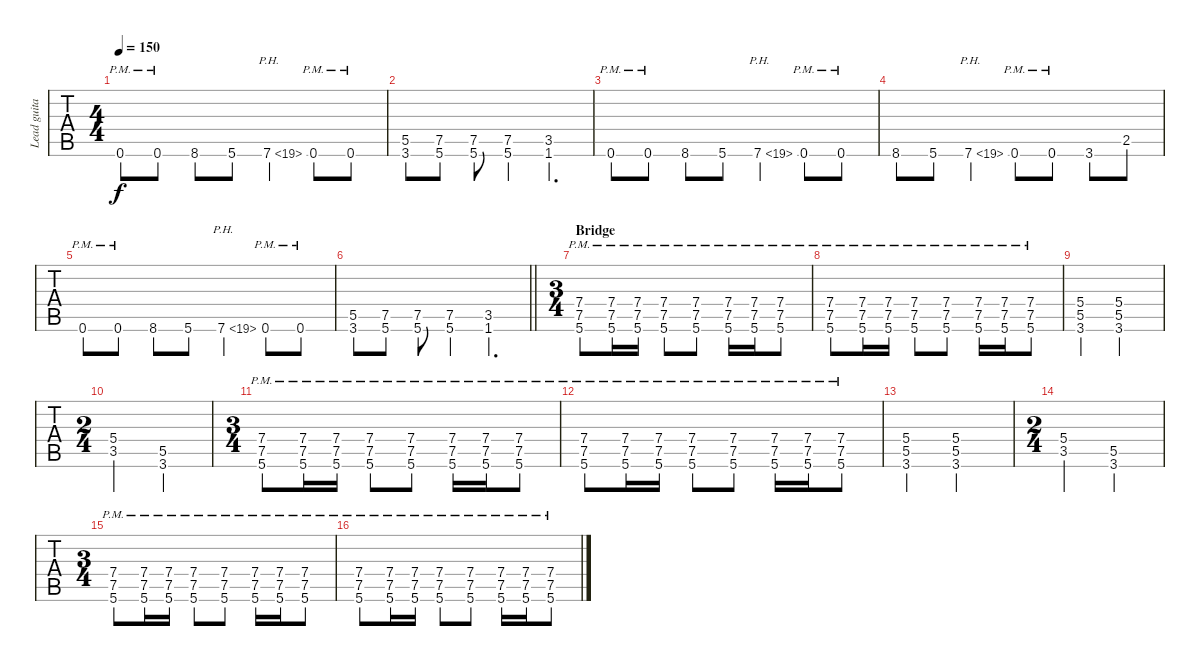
\track ("Lead guitar" "Lead guita") {instrument overdrivenguitar}
\staff {tabs}
\tuning (D4 A3 F3 C3 G2 D2) {hide}
\ts (4 4)
\tempo 150
\clef g2
\ks c
0.6{pm}.8{dy f} 0.6{pm}.8 8.6.8 5.6.8 7.6{ph 12}.4 0.6{pm}.8 0.6{pm}.8 |
(5.5 3.6).8 (7.5 5.6).8 (7.5 5.6).8 (7.5 5.6).4 (3.5 1.6).4{d} |
0.6{pm}.8 0.6{pm}.8 8.6.8 5.6.8 7.6{ph 12}.4 0.6{pm}.8 0.6{pm}.8 |
8.6.8 5.6.8 7.6{ph 12}.4 0.6{pm}.8 0.6{pm}.8 3.6.8 2.5.8 |
0.6{pm}.8 0.6{pm}.8 8.6.8 5.6.8 7.6{ph 12}.4 0.6{pm}.8 0.6{pm}.8 |
\barLineRight lightlight
(5.5 3.6).8 (7.5 5.6).8 (7.5 5.6).8 (7.5 5.6).4 (3.5 1.6).4{d} |
\ts (3 4)
\section ("" "Bridge")
(7.4 7.5{pm} 5.6{pm}).8 (7.4 7.5{pm} 5.6{pm}).16 (7.4 7.5{pm} 5.6{pm}).16 (7.4 7.5{pm} 5.6{pm}).8 (7.4 7.5{pm} 5.6{pm}).8 (7.4 7.5{pm} 5.6{pm}).16 (7.4 7.5{pm} 5.6{pm}).16 (7.4 7.5{pm} 5.6{pm}).8 |
(7.4 7.5{pm} 5.6{pm}).8 (7.4 7.5{pm} 5.6{pm}).16 (7.4 7.5{pm} 5.6{pm}).16 (7.4 7.5{pm} 5.6{pm}).8 (7.4 7.5{pm} 5.6{pm}).8 (7.4 7.5{pm} 5.6{pm}).16 (7.4 7.5{pm} 5.6{pm}).16 (7.4 7.5{pm} 5.6{pm}).8 |
(5.4 5.5 3.6).4 (5.4 5.5 3.6).2 |
\ts (2 4)
(5.4 3.5).4 (5.5 3.6).4 |
\ts (3 4)
(7.4 7.5{pm} 5.6{pm}).8 (7.4 7.5{pm} 5.6{pm}).16 (7.4 7.5{pm} 5.6{pm}).16 (7.4 7.5{pm} 5.6{pm}).8 (7.4 7.5{pm} 5.6{pm}).8 (7.4 7.5{pm} 5.6{pm}).16 (7.4 7.5{pm} 5.6{pm}).16 (7.4 7.5{pm} 5.6{pm}).8 |
(7.4 7.5{pm} 5.6{pm}).8 (7.4 7.5{pm} 5.6{pm}).16 (7.4 7.5{pm} 5.6{pm}).16 (7.4 7.5{pm} 5.6{pm}).8 (7.4 7.5{pm} 5.6{pm}).8 (7.4 7.5{pm} 5.6{pm}).16 (7.4 7.5{pm} 5.6{pm}).16 (7.4 7.5{pm} 5.6{pm}).8 |
(5.4 5.5 3.6).4 (5.4 5.5 3.6).2 |
\ts (2 4)
(5.4 3.5).4 (5.5 3.6).4 |
\ts (3 4)
(7.4 7.5{pm} 5.6{pm}).8 (7.4 7.5{pm} 5.6{pm}).16 (7.4 7.5{pm} 5.6{pm}).16 (7.4 7.5{pm} 5.6{pm}).8 (7.4 7.5{pm} 5.6{pm}).8 (7.4 7.5{pm} 5.6{pm}).16 (7.4 7.5{pm} 5.6{pm}).16 (7.4 7.5{pm} 5.6{pm}).8 |
(7.4 7.5{pm} 5.6{pm}).8 (7.4 7.5{pm} 5.6{pm}).16 (7.4 7.5{pm} 5.6{pm}).16 (7.4 7.5{pm} 5.6{pm}).8 (7.4 7.5{pm} 5.6{pm}).8 (7.4 7.5{pm} 5.6{pm}).16 (7.4 7.5{pm} 5.6{pm}).16 (7.4 7.5{pm} 5.6{pm}).8
